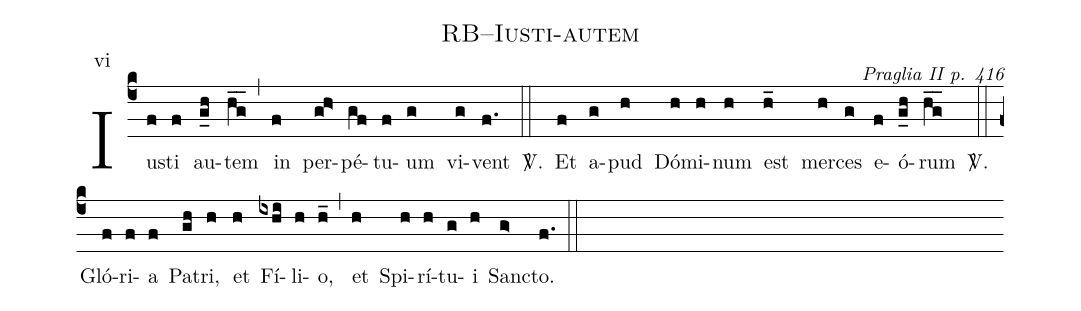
name: RB--Iusti-autem;
commentary: Praglia II p. 416;
annotation: vi;
%%
(c4) Iu(f)sti(f) au(g_h)tem(hg__) (,) in(f) per(gh>)pé(gf)tu(f)um(g) vi(g)vent(f.) <sp>V/</sp>.(::) Et(f) a(g)pud(h) Dó(h)mi(h)num(h) est(h_) mer(h)ces(g) e(f)ó(g_h)rum(hg__) <sp>V/</sp>.(::) Gló(f)ri(f)a(f) Pa(gh)tri,(h) et(h) Fí(ixhi)li(h)o,(h_) (,) et(h) Spi(h)rí(h)tu(g)i(h) Sanc(g>)to.(f.) (::)
